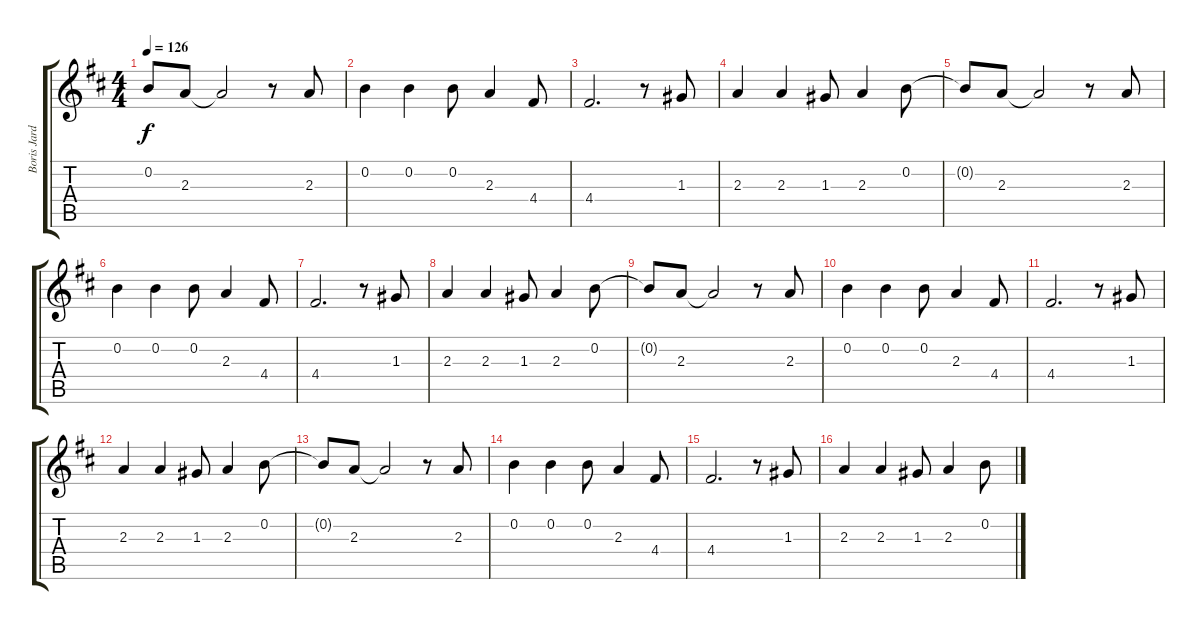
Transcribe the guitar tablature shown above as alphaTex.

\track ("Boris Jardel (Guitare solo)" "Boris Jard") {instrument distortionguitar}
\staff {score tabs}
\tuning (E4 B3 G3 D3 A2 E2) {hide}
\ts (4 4)
\tempo 126
\clef g2
\ks d
0.2{t}.8{dy f} 2.3.8 2.3{t}.2 r.8 2.3.8 |
0.2.4 0.2.4 0.2.8 2.3.4 4.4.8 |
4.4.2{d} r.8 1.3.8 |
2.3.4 2.3.4 1.3.8 2.3.4 0.2.8 |
0.2{t}.8 2.3.8 2.3{t}.2 r.8 2.3.8 |
0.2.4 0.2.4 0.2.8 2.3.4 4.4.8 |
4.4.2{d} r.8 1.3.8 |
2.3.4 2.3.4 1.3.8 2.3.4 0.2.8 |
0.2{t}.8 2.3.8 2.3{t}.2 r.8 2.3.8 |
0.2.4 0.2.4 0.2.8 2.3.4 4.4.8 |
4.4.2{d} r.8 1.3.8 |
2.3.4 2.3.4 1.3.8 2.3.4 0.2.8 |
0.2{t}.8 2.3.8 2.3{t}.2 r.8 2.3.8 |
0.2.4 0.2.4 0.2.8 2.3.4 4.4.8 |
4.4.2{d} r.8 1.3.8 |
2.3.4 2.3.4 1.3.8 2.3.4 0.2.8
